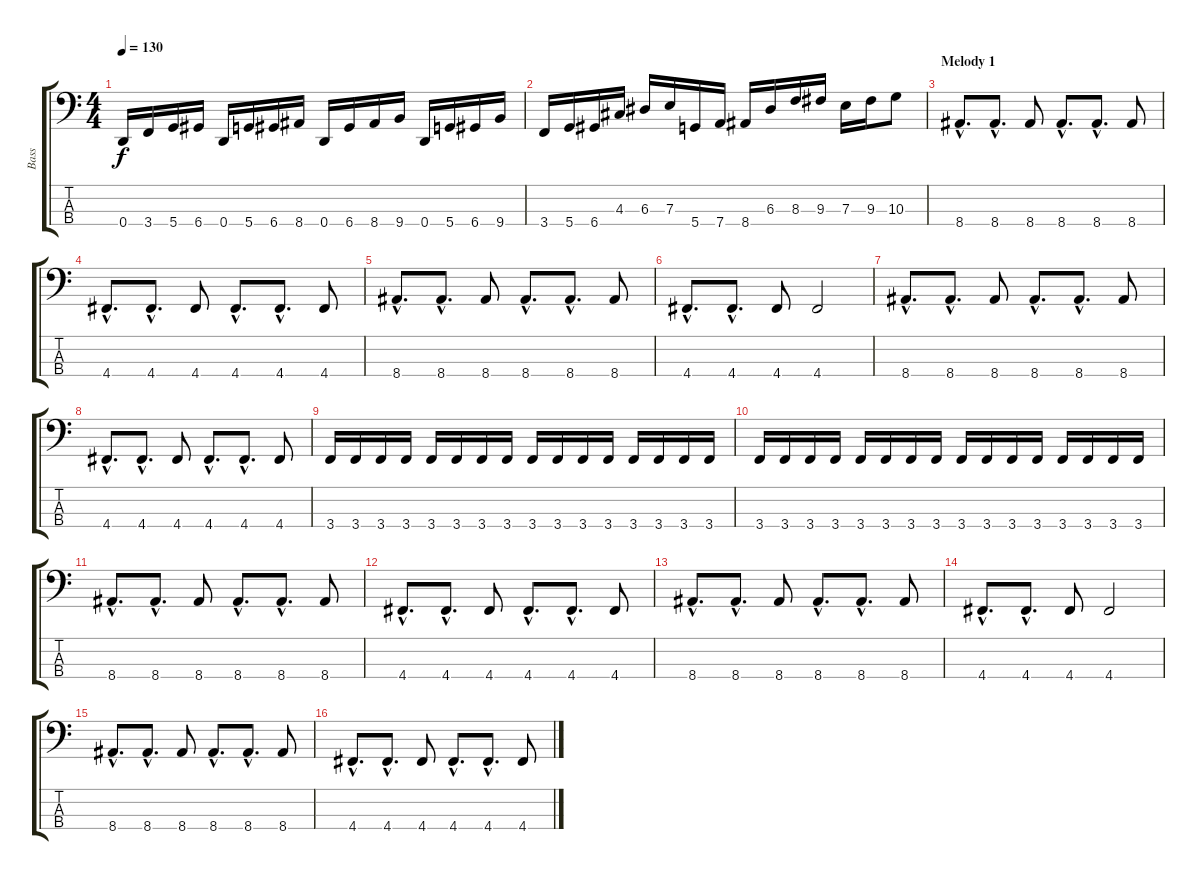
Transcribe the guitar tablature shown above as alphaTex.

\track ("Bass" "Bass") {instrument electricbasspick}
\staff {score tabs}
\tuning (G2 D2 A1 D1) {hide}
\ts (4 4)
\tempo 130
\clef f4
\ks c
0.4.16{dy f} 3.4.16 5.4.16 6.4.16 0.4.16 5.4.16 6.4.16 8.4.16 0.4.16 6.4.16 8.4.16 9.4.16 0.4.16 5.4.16 6.4.16 9.4.16 |
3.4.16 5.4.16 6.4.16 4.3.16 6.3.16 7.3.16 5.4.16 7.4.16 8.4.16 6.3.16 8.3.16 9.3.16 7.3.16 9.3.16 10.3.8 |
\section ("" "Melody 1")
8.4{hac}.8{d} 8.4{hac}.8{d} 8.4.8 8.4{hac}.8{d} 8.4{hac}.8{d} 8.4.8 |
4.4{hac}.8{d} 4.4{hac}.8{d} 4.4.8 4.4{hac}.8{d} 4.4{hac}.8{d} 4.4.8 |
8.4{hac}.8{d} 8.4{hac}.8{d} 8.4.8 8.4{hac}.8{d} 8.4{hac}.8{d} 8.4.8 |
4.4{hac}.8{d} 4.4{hac}.8{d} 4.4.8 4.4.2 |
8.4{hac}.8{d} 8.4{hac}.8{d} 8.4.8 8.4{hac}.8{d} 8.4{hac}.8{d} 8.4.8 |
4.4{hac}.8{d} 4.4{hac}.8{d} 4.4.8 4.4{hac}.8{d} 4.4{hac}.8{d} 4.4.8 |
3.4.16 3.4.16 3.4.16 3.4.16 3.4.16 3.4.16 3.4.16 3.4.16 3.4.16 3.4.16 3.4.16 3.4.16 3.4.16 3.4.16 3.4.16 3.4.16 |
3.4.16 3.4.16 3.4.16 3.4.16 3.4.16 3.4.16 3.4.16 3.4.16 3.4.16 3.4.16 3.4.16 3.4.16 3.4.16 3.4.16 3.4.16 3.4.16 |
8.4{hac}.8{d} 8.4{hac}.8{d} 8.4.8 8.4{hac}.8{d} 8.4{hac}.8{d} 8.4.8 |
4.4{hac}.8{d} 4.4{hac}.8{d} 4.4.8 4.4{hac}.8{d} 4.4{hac}.8{d} 4.4.8 |
8.4{hac}.8{d} 8.4{hac}.8{d} 8.4.8 8.4{hac}.8{d} 8.4{hac}.8{d} 8.4.8 |
4.4{hac}.8{d} 4.4{hac}.8{d} 4.4.8 4.4.2 |
8.4{hac}.8{d} 8.4{hac}.8{d} 8.4.8 8.4{hac}.8{d} 8.4{hac}.8{d} 8.4.8 |
4.4{hac}.8{d} 4.4{hac}.8{d} 4.4.8 4.4{hac}.8{d} 4.4{hac}.8{d} 4.4.8
